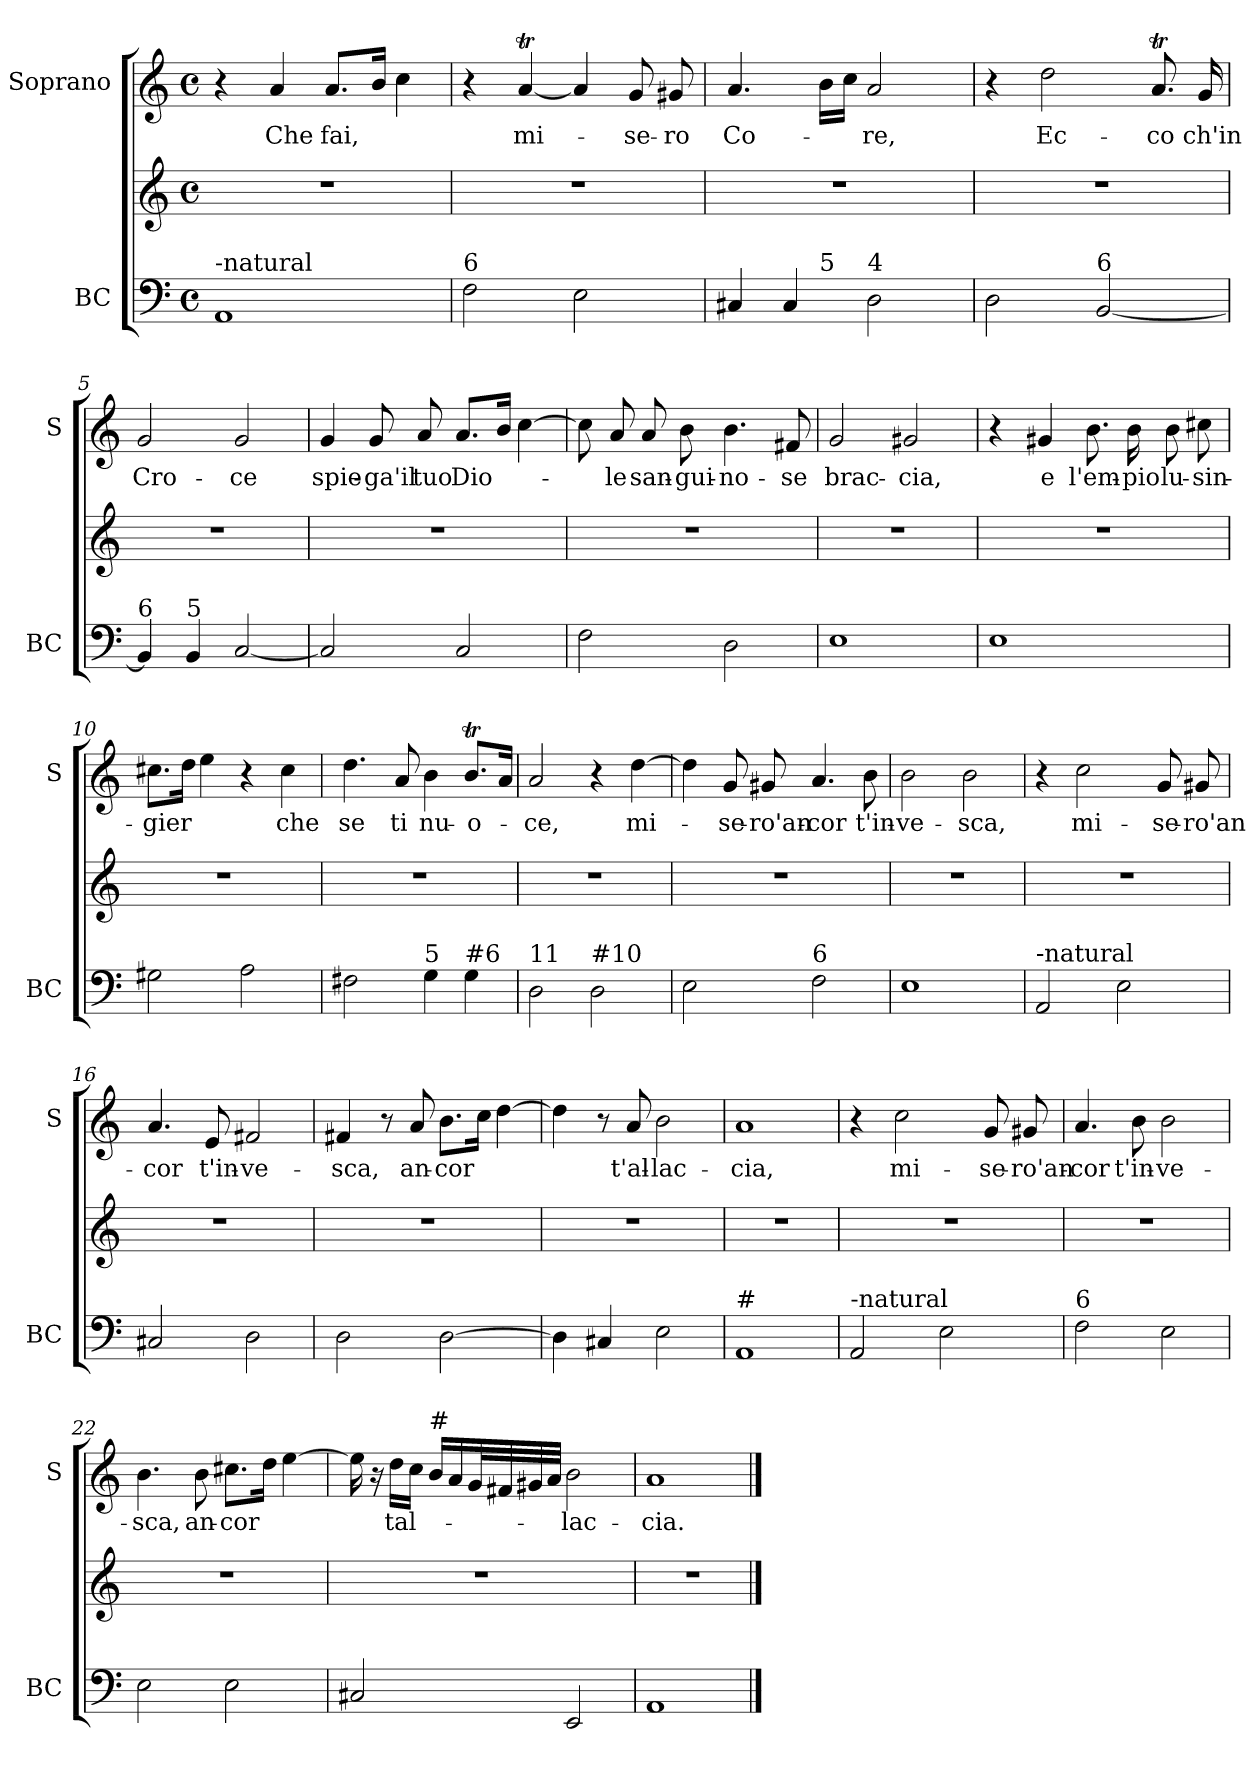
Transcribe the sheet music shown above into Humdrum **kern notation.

**kern	**kern	**kern	**text
*part2	*part2	*part1	*part1
*staff3	*staff2	*staff1	*staff1
*I"BC	*	*I"Soprano	*
*I'BC	*	*I'S	*
*clefF4	*clefG2	*clefG2	*
*k[]	*k[]	*k[]	*
*C:	*C:	*C:	*
*M4/4	*M4/4	*M4/4	*
*met(c)	*met(c)	*met(c)	*
=1	=1	=1	=1
!LO:TX:a:t=-natural	!	!	!
1AA	1r	4r	.
!	!	!	!LO:LY:b
.	.	4a/	Che
!	!	!	!LO:LY:b
.	.	8.a/L	fai,
.	.	16b/Jk	.
.	.	4cc\	.
=2	=2	=2	=2
!LO:TX:a:t=6	!	!	!
2F\	1r	4r	.
!	!	!	!LO:LY:b
.	.	[4aT/	mi-
2E\	.	4a/]	.
!	!	!	!LO:LY:b
.	.	8g/	-se-
!	!	!	!LO:LY:b
.	.	8g#X/	-ro
=3	=3	=3	=3
!LO:TX:a:t=6	!	!	!
!	!	!	!LO:LY:b
*^	*	*	*
4C#X/	4.ryy	1r	4.a/	Co-
4C#/	.	.	.	.
!	!LO:TX:a:t=5	!	!	!
.	2ryy	.	16b\LL	.
.	.	.	16cc\JJ	.
!LO:TX:a:t=4	!	!	!	!
!	!	!	!	!LO:LY:b
2D\	.	.	2a/	-re,
.	8ryy	.	.	.
=4	=4	=4	=4	=4
!LO:TX:a:t=#3	!	!	!	!
*v	*v	*	*	*
2D\	1r	4r	.
!	!	!	!LO:LY:b
.	.	2dd\	Ec-
!LO:TX:a:t=6	!	!	!
[2BB/	.	.	.
!	!	!	!LO:LY:b
.	.	8.aT/	-co
!	!	!	!LO:LY:b
.	.	16g/	ch'in
!!LO:LB:g=z
=5	=5	=5	=5
!LO:TX:a:t=6	!	!	!
!	!	!	!LO:LY:b
4BB/]	1r	2g/	Cro-
!LO:TX:a:t=5	!	!	!
4BB/	.	.	.
!	!	!	!LO:LY:b
[2C/	.	2g/	-ce
=6	=6	=6	=6
!	!	!	!LO:LY:b
2C/]	1r	4g/	spie-
!	!	!	!LO:LY:b
.	.	8g/	-ga'il
!	!	!	!LO:LY:b
.	.	8a/	tuo
!	!	!	!LO:LY:b
2C/	.	8.a/L	Dio-
.	.	16b/Jk	.
.	.	[4cc\	.
=7	=7	=7	=7
2F\	1r	8cc\]	.
!	!	!	!LO:LY:b
.	.	8a/	-le
!	!	!	!LO:LY:b
.	.	8a/	san-
!	!	!	!LO:LY:b
.	.	8b\	-gui-
!	!	!	!LO:LY:b
2D\	.	4.b\	-no-
!	!	!	!LO:LY:b
.	.	8f#X/	-se
=8	=8	=8	=8
!	!	!	!LO:LY:b
1E	1r	2g/	brac-
!	!	!	!LO:LY:b
.	.	2g#X/	-cia,
!!LO:LB:g=z
=9	=9	=9	=9
1E	1r	4r	.
!	!	!	!LO:LY:b
.	.	4g#X/	e
!	!	!	!LO:LY:b
.	.	8.b\	l'em-
!	!	!	!LO:LY:b
.	.	16b\	-pio
!	!	!	!LO:LY:b
.	.	8b\	lu-
!	!	!	!LO:LY:b
.	.	8cc#X\	-sin-
=10	=10	=10	=10
!	!	!	!LO:LY:b
2G#X\	1r	8.cc#X\L	-gier
.	.	16dd\Jk	.
.	.	4ee\	.
2A\	.	4r	.
!	!	!	!LO:LY:b
.	.	4cc#\	che
=11	=11	=11	=11
!	!	!	!LO:LY:b
2F#X\	1r	4.dd\	se
!	!	!	!LO:LY:b
.	.	8a/	ti
!LO:TX:a:t=5	!	!	!
!	!	!	!LO:LY:b
4G\	.	4b\	nu-
!LO:TX:a:t=#6	!	!	!
!	!	!	!LO:LY:b
4G\	.	8.bt/L	-o-
.	.	16a/Jk	.
=12	=12	=12	=12
!LO:TX:a:t=11	!	!	!
!	!	!	!LO:LY:b
2D\	1r	2a/	-ce,
!LO:TX:a:t=#10	!	!	!
2D\	.	4r	.
!	!	!	!LO:LY:b
.	.	[4dd\	mi-
!!LO:PB:g=z
=13	=13	=13	=13
2E\	1r	4dd\]	.
!	!	!	!LO:LY:b
.	.	8g/	-se-
!	!	!	!LO:LY:b
.	.	8g#X/	-ro'an-
!LO:TX:a:t=6	!	!	!
!	!	!	!LO:LY:b
2F\	.	4.a/	-cor
!	!	!	!LO:LY:b
.	.	8b\	t'in-
=14	=14	=14	=14
!	!	!	!LO:LY:b
1E	1r	2b\	-ve-
!	!	!	!LO:LY:b
.	.	2b\	-sca,
=15	=15	=15	=15
!LO:TX:a:t=-natural	!	!	!
2AA/	1r	4r	.
!	!	!	!LO:LY:b
.	.	2cc\	mi-
2E\	.	.	.
!	!	!	!LO:LY:b
.	.	8g/	-se-
!	!	!	!LO:LY:b
.	.	8g#X/	-ro'an-
=16	=16	=16	=16
!	!	!	!LO:LY:b
2C#X/	1r	4.a/	-cor
!	!	!	!LO:LY:b
.	.	8e/	t'in-
!	!	!	!LO:LY:b
2D\	.	2f#X/	-ve-
!!LO:LB:g=z
=17	=17	=17	=17
!	!	!	!LO:LY:b
2D\	1r	4f#X/	-sca,
.	.	8r	.
!	!	!	!LO:LY:b
.	.	8a/	an-
!	!	!	!LO:LY:b
[2D\	.	8.b\L	-cor
.	.	16cc\Jk	.
.	.	[4dd\	.
=18	=18	=18	=18
4D\]	1r	4dd\]	.
4C#X/	.	8r	.
!	!	!	!LO:LY:b
.	.	8a/	t'al-
!	!	!	!LO:LY:b
2E\	.	2b\	-lac-
=19	=19	=19	=19
!LO:TX:a:t=#	!	!	!
!	!	!	!LO:LY:b
1AA	1r	1a	-cia,
=20	=20	=20	=20
!LO:TX:a:t=-natural	!	!	!
2AA/	1r	4r	.
!	!	!	!LO:LY:b
.	.	2cc\	mi-
2E\	.	.	.
!	!	!	!LO:LY:b
.	.	8g/	-se-
!	!	!	!LO:LY:b
.	.	8g#X/	-ro'an-
!!LO:LB:g=z
=21	=21	=21	=21
!LO:TX:a:t=6	!	!	!
!	!	!	!LO:LY:b
2F\	1r	4.a/	-cor
!	!	!	!LO:LY:b
.	.	8b\	t'in-
!	!	!	!LO:LY:b
2E\	.	2b\	-ve-
=22	=22	=22	=22
!	!	!	!LO:LY:b
2E\	1r	4.b\	-sca,
!	!	!	!LO:LY:b
.	.	8b\	an-
!	!	!	!LO:LY:b
2E\	.	8.cc#X\L	-cor
.	.	16dd\Jk	.
.	.	[4ee\	.
=23	=23	=23	=23
2C#X/	1r	16ee\]	.
.	.	16r	.
!	!	!	!LO:LY:b
.	.	16dd\LL	tal-
.	.	16cc\JJ	.
!	!	!LO:TX:a:t=#	!
.	.	16b/LL	.
.	.	16a/	.
.	.	32g/L	.
.	.	32f#X/	.
.	.	32g#X/	.
.	.	32a/JJJ	.
!	!	!	!LO:LY:b
2EE/	.	2b\	-lac-
=24	=24	=24	=24
!	!	!	!LO:LY:b
1AA	1r	1a	-cia.
==	==	==	==
*-	*-	*-	*-
